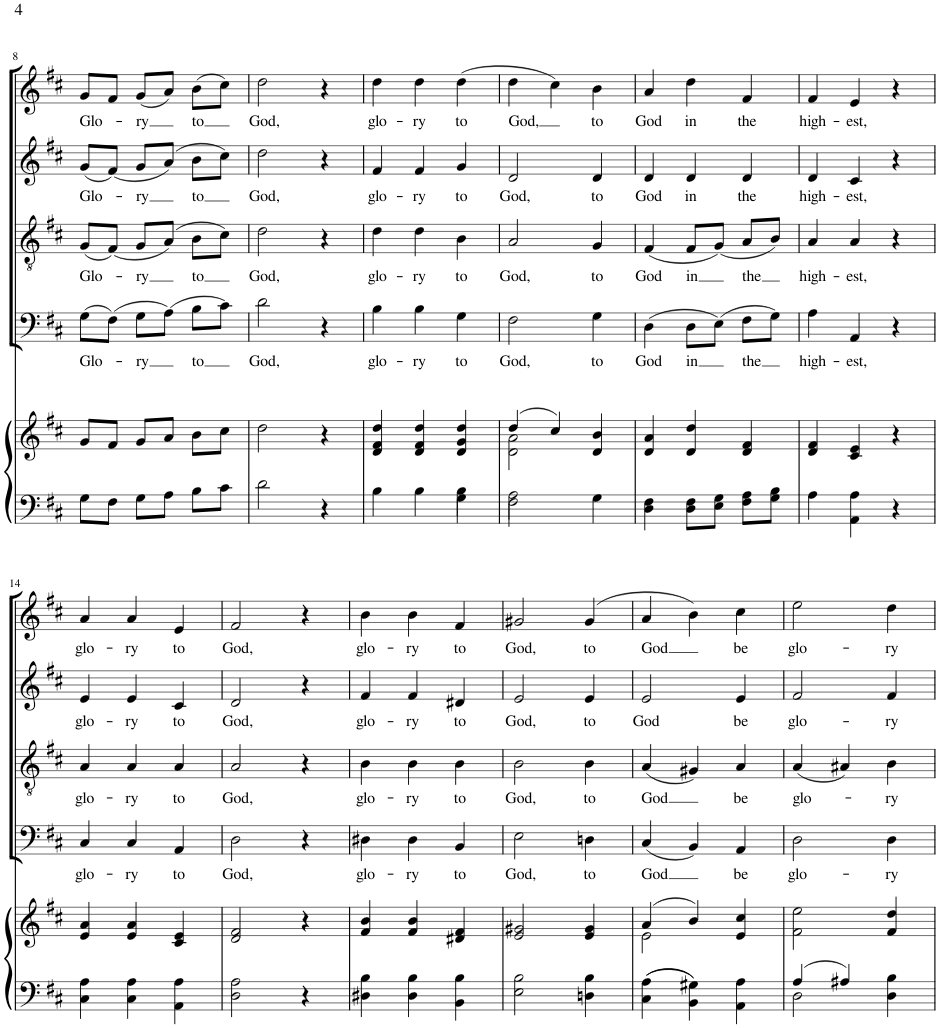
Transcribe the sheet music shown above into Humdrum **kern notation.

**kern	**kern	**kern	**text	**kern	**text	**kern	**text	**kern	**text
*part5	*part5	*part4	*part4	*part3	*part3	*part2	*part2	*part1	*part1
*staff6	*staff5	*staff4	*staff4	*staff3	*staff3	*staff2	*staff2	*staff1	*staff1
*I"Organ	*	*I"Bass	*	*I"Tenor	*	*I"Alto	*	*I"Soprano	*
!!LO:PB:g=z
*clefF4	*clefG2	*clefF4	*	*clefGv2	*	*clefG2	*	*clefG2	*
*k[f#c#]	*k[f#c#]	*k[f#c#]	*	*k[f#c#]	*	*k[f#c#]	*	*k[f#c#]	*
*M3/4	*M3/4	*M3/4	*	*M3/4	*	*M3/4	*	*M3/4	*
=8	=8	=8	=8	=8	=8	=8	=8	=8	=8
!	!	!	!LO:LY:b	!	!LO:LY:b	!	!LO:LY:b	!	!LO:LY:b
8G\L	8g/L	(8G\L	Glo-	(8G/L	Glo-	(8g/L	Glo-	8g/L	Glo-
8F#\J	8f#/J	(8F#\J)	.	(8F#/J)	.	(8f#/J)	.	8f#/J	.
!	!	!	!LO:LY:b	!	!LO:LY:b	!	!LO:LY:b	!	!LO:LY:b
8G\L	8g/L	8G\L	-ry	8G/L	-ry	8g/L	-ry	(8g/L	-ry
8A\J	8a/J	(8A\J)	.	(8A/J)	.	(8a/J)	.	8a/J)	.
!	!	!	!LO:LY:b	!	!LO:LY:b	!	!LO:LY:b	!	!LO:LY:b
8B\L	8b\L	8B\L	to	8B\L	to	8b\L	to	(8b\L	to
8c#\J	8cc#\J	8c#\J)	.	8c#\J)	.	8cc#\J)	.	8cc#\J)	.
=9	=9	=9	=9	=9	=9	=9	=9	=9	=9
!	!	!	!LO:LY:b	!	!LO:LY:b	!	!LO:LY:b	!	!LO:LY:b
2d\	2dd\	2d\	God,	2d\	God,	2dd\	God,	2dd\	God,
4r	4r	4r	.	4r	.	4r	.	4r	.
=10	=10	=10	=10	=10	=10	=10	=10	=10	=10
*^	*	*	*	*	*	*	*	*	*
!	!	!	!	!LO:LY:b	!	!LO:LY:b	!	!LO:LY:b	!	!LO:LY:b
4B\	2ryy	4d/ 4f#/ 4dd/	4B\	glo-	4d\	glo-	4f#/	glo-	4dd\	glo-
!	!	!	!	!LO:LY:b	!	!LO:LY:b	!	!LO:LY:b	!	!LO:LY:b
4B\	.	4d/ 4f#/ 4dd/	4B\	-ry	4d\	-ry	4f#/	-ry	4dd\	-ry
!	!	!	!	!LO:LY:b	!	!LO:LY:b	!	!LO:LY:b	!	!LO:LY:b
4B\	4G\	4d/ 4g/ 4dd/	4G\	to	4B\	to	4g/	to	(4dd\	to
=11	=11	=11	=11	=11	=11	=11	=11	=11	=11	=11
*	*	*^	*	*	*	*	*	*	*	*
!	!	!	!	!	!LO:LY:b	!	!LO:LY:b	!	!LO:LY:b	!	!LO:LY:b
2A\	2F#\	(4dd/	2d\ 2a\	2F#\	God,	2A/	God,	2d/	God,	4dd\	God,
.	.	4cc#/)	.	.	.	.	.	.	.	4cc#\)	.
!	!	!	!	!	!LO:LY:b	!	!LO:LY:b	!	!LO:LY:b	!	!LO:LY:b
4G\	4ryy	4b/	4d/	4G\	to	4G/	to	4d/	to	4b\	to
=12	=12	=12	=12	=12	=12	=12	=12	=12	=12	=12	=12
!	!	!	!	!	!LO:LY:b	!	!LO:LY:b	!	!LO:LY:b	!	!LO:LY:b
*v	*v	*	*	*	*	*	*	*	*	*	*
*	*v	*v	*	*	*	*	*	*	*	*
4D\ 4F#\	4d/ 4a/	(4D\	God	(4F#/	God	4d/	God	4a/	God
!	!	!	!LO:LY:b	!	!LO:LY:b	!	!LO:LY:b	!	!LO:LY:b
8D\ 8F#\L	4d/ 4dd/	8D\L	in	8F#/L	in	4d/	in	4dd\	in
8E\ 8G\J	.	(8E\J)	.	(8G/J)	.	.	.	.	.
!	!	!	!LO:LY:b	!	!LO:LY:b	!	!LO:LY:b	!	!LO:LY:b
8F#\ 8A\L	4d/ 4f#/	8F#\L	the	8A/L	the	4d/	the	4f#/	the
8G\ 8B\J	.	8G\J)	.	8B/J)	.	.	.	.	.
=13	=13	=13	=13	=13	=13	=13	=13	=13	=13
!	!	!	!LO:LY:b	!	!LO:LY:b	!	!LO:LY:b	!	!LO:LY:b
4A\	4d/ 4f#/	4A\	high-	4A/	high-	4d/	high-	4f#/	high-
!	!	!	!LO:LY:b	!	!LO:LY:b	!	!LO:LY:b	!	!LO:LY:b
4AA\ 4A\	4c#/ 4e/	4AA/	-est,	4A/	-est,	4c#/	-est,	4e/	-est,
4r	4r	4r	.	4r	.	4r	.	4r	.
!!LO:LB:g=z
=14	=14	=14	=14	=14	=14	=14	=14	=14	=14
!	!	!	!LO:LY:b	!	!LO:LY:b	!	!LO:LY:b	!	!LO:LY:b
4C#\ 4A\	4e/ 4a/	4C#/	glo-	4A/	glo-	4e/	glo-	4a/	glo-
!	!	!	!LO:LY:b	!	!LO:LY:b	!	!LO:LY:b	!	!LO:LY:b
4C#\ 4A\	4e/ 4a/	4C#/	-ry	4A/	-ry	4e/	-ry	4a/	-ry
!	!	!	!LO:LY:b	!	!LO:LY:b	!	!LO:LY:b	!	!LO:LY:b
4AA\ 4A\	4c#/ 4e/	4AA/	to	4A/	to	4c#/	to	4e/	to
=15	=15	=15	=15	=15	=15	=15	=15	=15	=15
!	!	!	!LO:LY:b	!	!LO:LY:b	!	!LO:LY:b	!	!LO:LY:b
2D\ 2A\	2d/ 2f#/	2D\	God,	2A/	God,	2d/	God,	2f#/	God,
4r	4r	4r	.	4r	.	4r	.	4r	.
=16	=16	=16	=16	=16	=16	=16	=16	=16	=16
!	!	!	!LO:LY:b	!	!LO:LY:b	!	!LO:LY:b	!	!LO:LY:b
4D#X\ 4B\	4f#/ 4b/	4D#X\	glo-	4B\	glo-	4f#/	glo-	4b\	glo-
!	!	!	!LO:LY:b	!	!LO:LY:b	!	!LO:LY:b	!	!LO:LY:b
4D#\ 4B\	4f#/ 4b/	4D#\	-ry	4B\	-ry	4f#/	-ry	4b\	-ry
!	!	!	!LO:LY:b	!	!LO:LY:b	!	!LO:LY:b	!	!LO:LY:b
4BB\ 4B\	4d#X/ 4f#/	4BB/	to	4B\	to	4d#X/	to	4f#/	to
=17	=17	=17	=17	=17	=17	=17	=17	=17	=17
!	!	!	!LO:LY:b	!	!LO:LY:b	!	!LO:LY:b	!	!LO:LY:b
2E\ 2B\	2e/ 2g#X/	2E\	God,	2B\	God,	2e/	God,	2g#X/	God,
!	!	!	!LO:LY:b	!	!LO:LY:b	!	!LO:LY:b	!	!LO:LY:b
4Dn\ 4B\	4e/ 4g#/	4Dn\	to	4B\	to	4e/	to	(4g#/	to
=18	=18	=18	=18	=18	=18	=18	=18	=18	=18
*	*^	*	*	*	*	*	*	*	*
!	!	!	!	!LO:LY:b	!	!LO:LY:b	!	!LO:LY:b	!	!LO:LY:b
4C#\ 4A\	(4a/	2e\	(4C#/	God	(4A/	God	2e/	God	4a/	God
4BB\ 4G#X\	4b/)	.	4BB/)	.	4G#X/)	.	.	.	4b\)	.
!	!	!	!	!LO:LY:b	!	!LO:LY:b	!	!LO:LY:b	!	!LO:LY:b
4AA\ 4A\	4e/ 4cc#/	4ryy	4AA/	be	4A/	be	4e/	be	4cc#\	be
=19	=19	=19	=19	=19	=19	=19	=19	=19	=19	=19
*^	*	*	*	*	*	*	*	*	*	*
!	!	!	!	!	!LO:LY:b	!	!LO:LY:b	!	!LO:LY:b	!	!LO:LY:b
*	*	*v	*v	*	*	*	*	*	*	*	*
4A/	2D\	2f#\ 2ee\	2D\	glo-	(4A/	glo-	2f#/	glo-	2ee\	glo-
4A#X/	.	.	.	.	4A#X/)	.	.	.	.	.
!	!	!	!	!LO:LY:b	!	!LO:LY:b	!	!LO:LY:b	!	!LO:LY:b
4D\ 4B\	4ryy	4f#/ 4dd/	4D\	-ry	4B\	-ry	4f#/	-ry	4dd\	-ry
*v	*v	*	*	*	*	*	*	*	*	*
=	=	=	=	=	=	=	=	=	=
*-	*-	*-	*-	*-	*-	*-	*-	*-	*-
